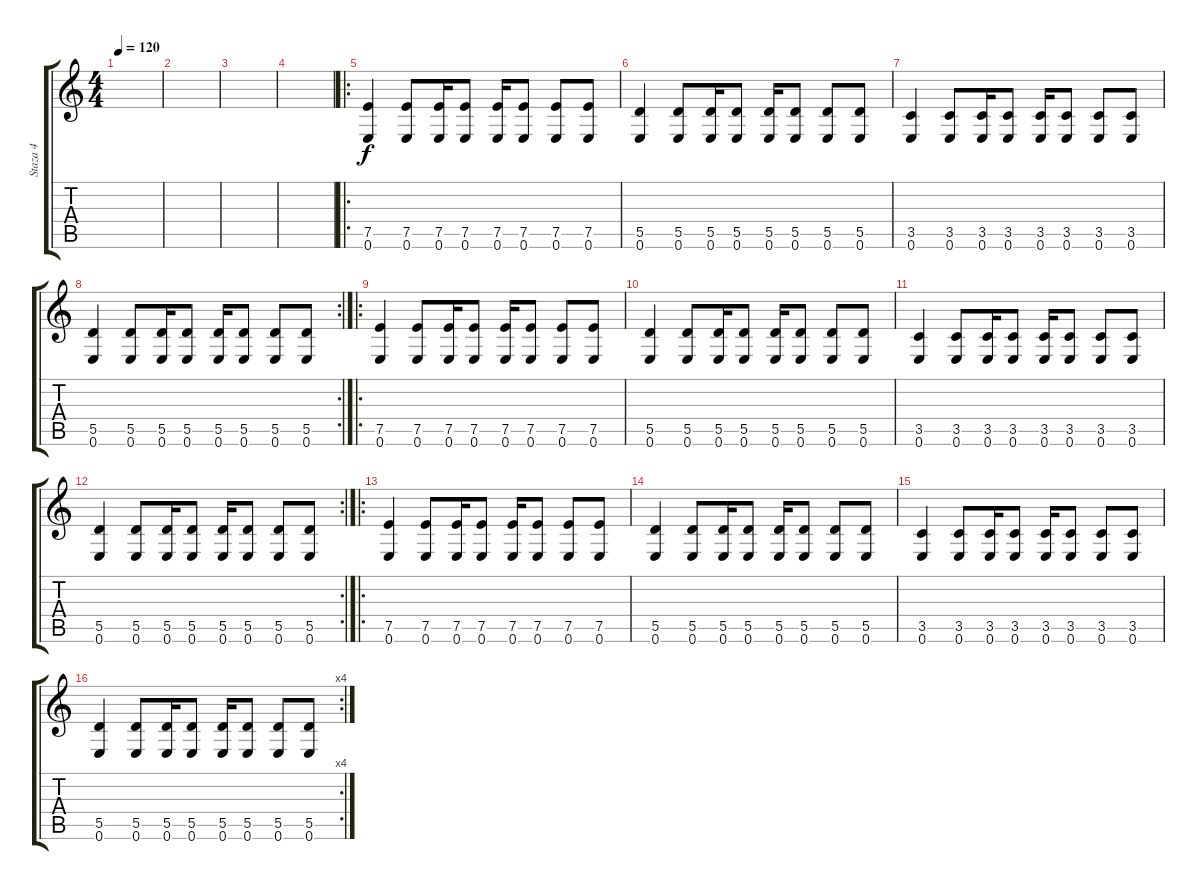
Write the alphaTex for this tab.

\track ("Staza 4" "Staza 4") {instrument electricguitarjazz}
\staff {score tabs}
\tuning (E4 B3 G3 D3 A2 E2) {hide}
\ts (4 4)
\tempo 120
\clef g2
\ks c
|
|
|
|
\ro
(7.5 0.6).4 (7.5 0.6).8 (7.5 0.6).16 (7.5 0.6).8 (7.5 0.6).16 (7.5 0.6).8 (7.5 0.6).8 (7.5 0.6).8 |
(5.5 0.6).4 (5.5 0.6).8 (5.5 0.6).16 (5.5 0.6).8 (5.5 0.6).16 (5.5 0.6).8 (5.5 0.6).8 (5.5 0.6).8 |
(3.5 0.6).4 (3.5 0.6).8 (3.5 0.6).16 (3.5 0.6).8 (3.5 0.6).16 (3.5 0.6).8 (3.5 0.6).8 (3.5 0.6).8 |
\rc 2
(5.5 0.6).4 (5.5 0.6).8 (5.5 0.6).16 (5.5 0.6).8 (5.5 0.6).16 (5.5 0.6).8 (5.5 0.6).8 (5.5 0.6).8 |
\ro
(7.5 0.6).4 (7.5 0.6).8 (7.5 0.6).16 (7.5 0.6).8 (7.5 0.6).16 (7.5 0.6).8 (7.5 0.6).8 (7.5 0.6).8 |
(5.5 0.6).4 (5.5 0.6).8 (5.5 0.6).16 (5.5 0.6).8 (5.5 0.6).16 (5.5 0.6).8 (5.5 0.6).8 (5.5 0.6).8 |
(3.5 0.6).4 (3.5 0.6).8 (3.5 0.6).16 (3.5 0.6).8 (3.5 0.6).16 (3.5 0.6).8 (3.5 0.6).8 (3.5 0.6).8 |
\rc 2
(5.5 0.6).4 (5.5 0.6).8 (5.5 0.6).16 (5.5 0.6).8 (5.5 0.6).16 (5.5 0.6).8 (5.5 0.6).8 (5.5 0.6).8 |
\ro
(7.5 0.6).4 (7.5 0.6).8 (7.5 0.6).16 (7.5 0.6).8 (7.5 0.6).16 (7.5 0.6).8 (7.5 0.6).8 (7.5 0.6).8 |
(5.5 0.6).4 (5.5 0.6).8 (5.5 0.6).16 (5.5 0.6).8 (5.5 0.6).16 (5.5 0.6).8 (5.5 0.6).8 (5.5 0.6).8 |
(3.5 0.6).4 (3.5 0.6).8 (3.5 0.6).16 (3.5 0.6).8 (3.5 0.6).16 (3.5 0.6).8 (3.5 0.6).8 (3.5 0.6).8 |
\rc 4
(5.5 0.6).4 (5.5 0.6).8 (5.5 0.6).16 (5.5 0.6).8 (5.5 0.6).16 (5.5 0.6).8 (5.5 0.6).8 (5.5 0.6).8
